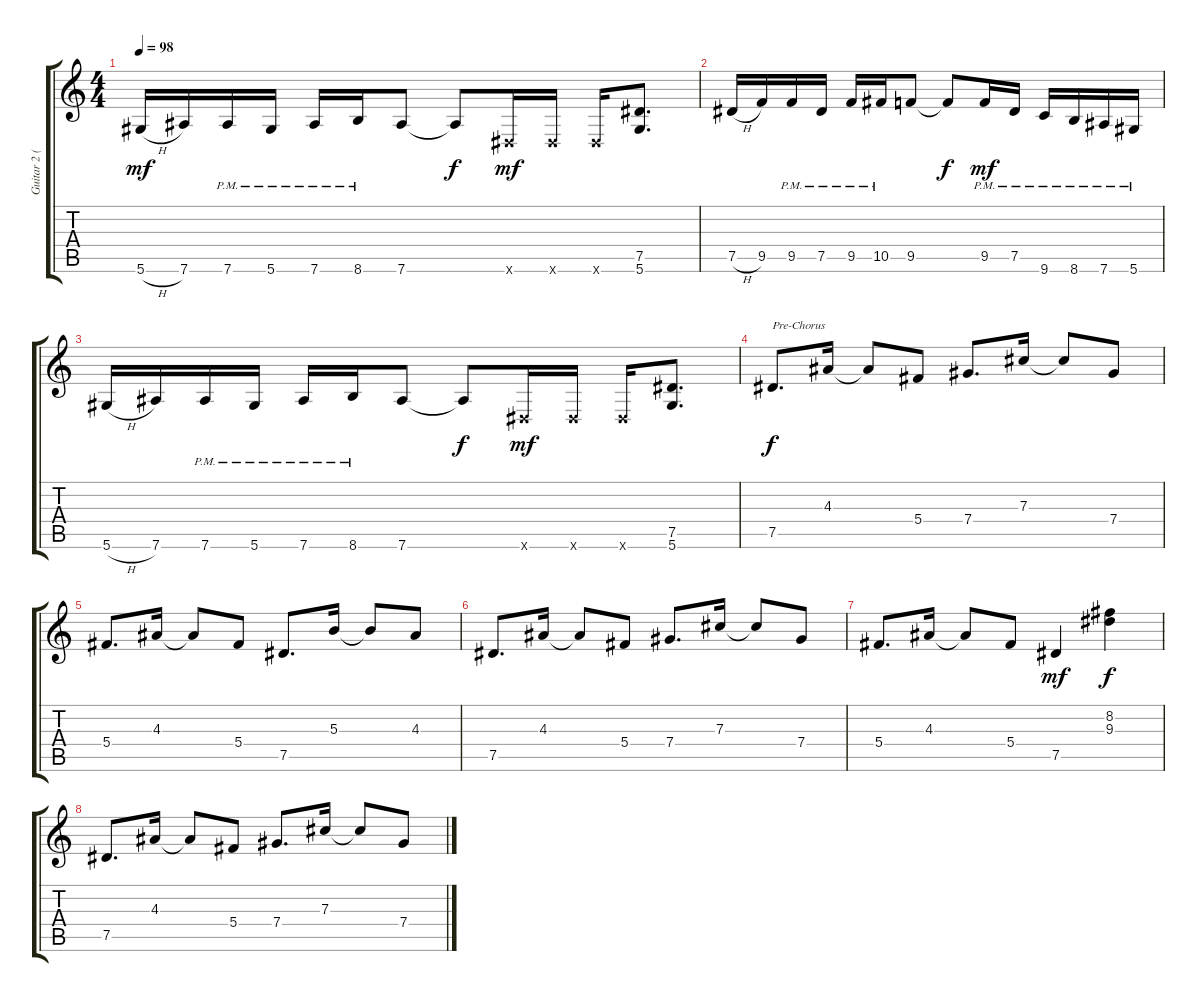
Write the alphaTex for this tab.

\track ("Guitar 2 (Rhythm)" "Guitar 2 (") {instrument distortionguitar}
\staff {score tabs}
\tuning (Eb4 Bb3 Gb3 Db3 Ab2 Eb2) {hide}
\ts (4 4)
\tempo 98
\clef g2
\ks c
5.6{h}.16{dy mf} 7.6.16 7.6{pm}.16 5.6{pm}.16 7.6{pm}.16 8.6{pm}.16 7.6.8 7.6{t}.8{dy f} 0.6{x}.16{dy mf} 0.6{x}.16 0.6{x}.16 (7.5 5.6).8{d} |
7.5{h}.16 9.5.16 9.5{pm}.16 7.5{pm}.16 9.5{pm}.16 10.5{pm}.16 9.5.8 9.5{t}.8{dy f} 9.5{pm}.16{dy mf} 7.5{pm}.16 9.6{pm}.16 8.6{pm}.16 7.6{pm}.16 5.6{pm}.16 |
5.6{h}.16 7.6.16 7.6{pm}.16 5.6{pm}.16 7.6{pm}.16 8.6{pm}.16 7.6.8 7.6{t}.8{dy f} 0.6{x}.16{dy mf} 0.6{x}.16 0.6{x}.16 (7.5 5.6).8{d} |
7.5.8{d txt "Pre-Chorus" dy f} 4.3.16 4.3{t}.8 5.4.8 7.4.8{d} 7.3.16 7.3{t}.8 7.4.8 |
5.4.8{d} 4.3.16 4.3{t}.8 5.4.8 7.5.8{d} 5.3.16 5.3{t}.8 4.3.8 |
7.5.8{d} 4.3.16 4.3{t}.8 5.4.8 7.4.8{d} 7.3.16 7.3{t}.8 7.4.8 |
5.4.8{d} 4.3.16 4.3{t}.8 5.4.8 7.5.4{dy mf} (8.2 9.3).4{dy f} |
7.5.8{d} 4.3.16 4.3{t}.8 5.4.8 7.4.8{d} 7.3.16 7.3{t}.8 7.4.8
